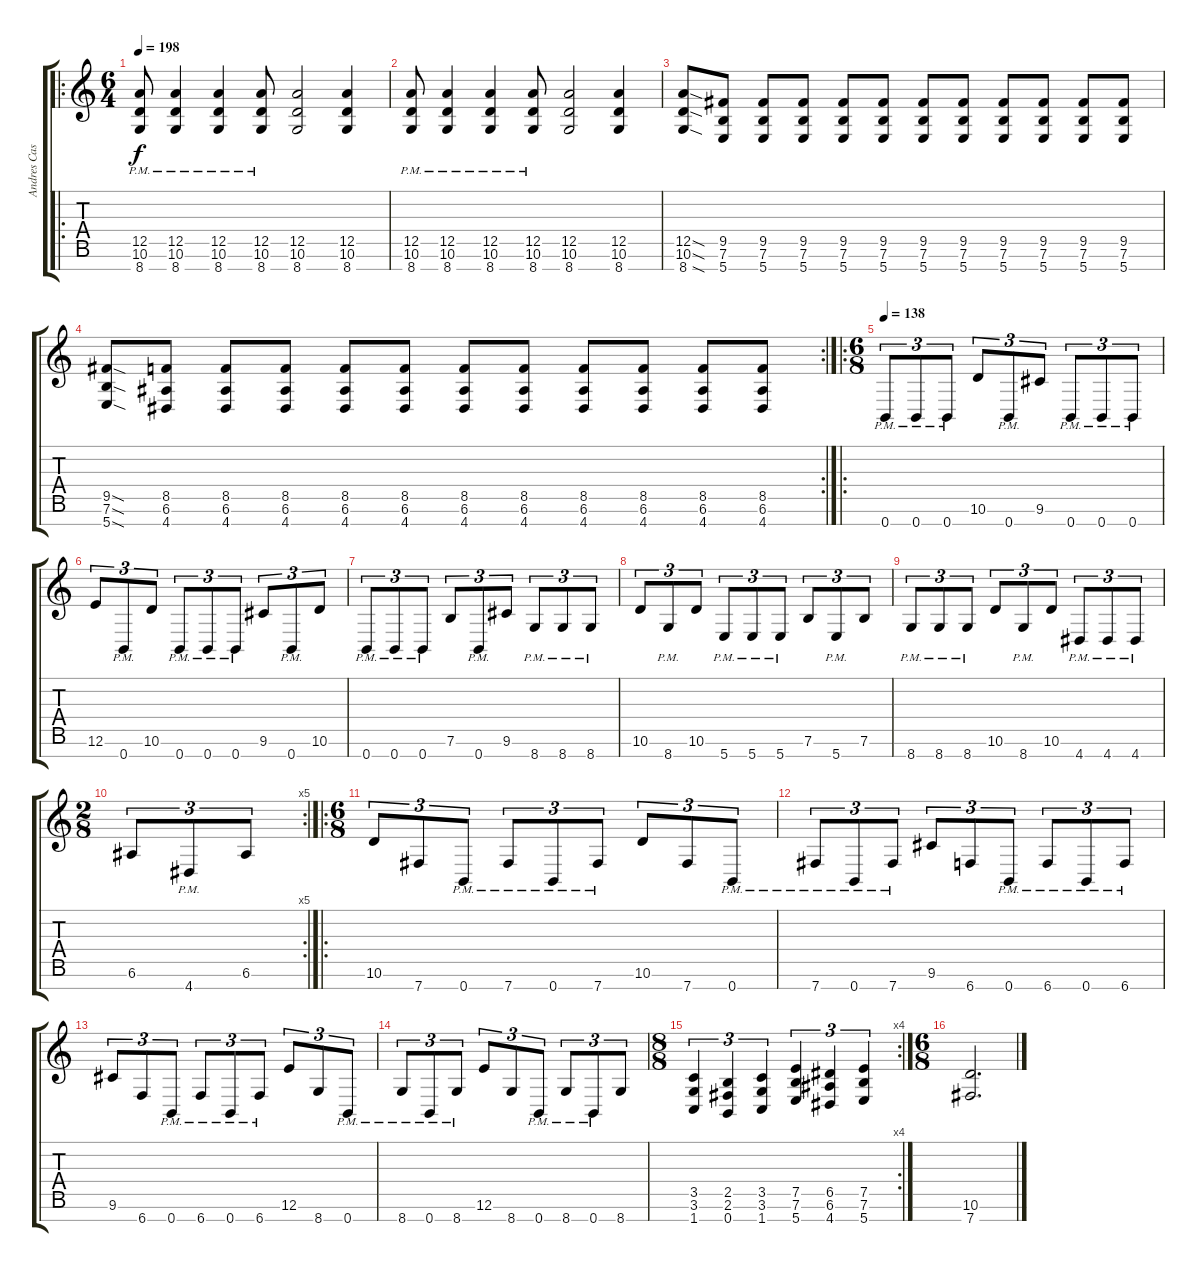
\track ("Andres Castro" "Andres Cas") {instrument distortionguitar}
\staff {score tabs}
\tuning (E4 B3 G3 D3 A2 E2 B1) {hide}
\ro
\ts (6 4)
\tempo 198
\clef g2
\ks c
(12.5{pm} 10.6{pm} 8.7{pm}).8{dy f} (12.5{pm} 10.6{pm} 8.7{pm}).4 (12.5{pm} 10.6{pm} 8.7{pm}).4 (12.5{pm} 10.6{pm} 8.7{pm}).8 (12.5 10.6 8.7).2 (12.5 10.6 8.7).4 |
(12.5{pm} 10.6{pm} 8.7{pm}).8 (12.5{pm} 10.6{pm} 8.7{pm}).4 (12.5{pm} 10.6{pm} 8.7{pm}).4 (12.5{pm} 10.6{pm} 8.7{pm}).8 (12.5 10.6 8.7).2 (12.5 10.6 8.7).4 |
(12.5{sod} 10.6{sod} 8.7{sod}).8 (9.5 7.6 5.7).8 (9.5 7.6 5.7).8 (9.5 7.6 5.7).8 (9.5 7.6 5.7).8 (9.5 7.6 5.7).8 (9.5 7.6 5.7).8 (9.5 7.6 5.7).8 (9.5 7.6 5.7).8 (9.5 7.6 5.7).8 (9.5 7.6 5.7).8 (9.5 7.6 5.7).8 |
\rc 2
(9.5{sod} 7.6{sod} 5.7{sod}).8 (8.5 6.6 4.7).8 (8.5 6.6 4.7).8 (8.5 6.6 4.7).8 (8.5 6.6 4.7).8 (8.5 6.6 4.7).8 (8.5 6.6 4.7).8 (8.5 6.6 4.7).8 (8.5 6.6 4.7).8 (8.5 6.6 4.7).8 (8.5 6.6 4.7).8 (8.5 6.6 4.7).8 |
\ro
\ts (6 8)
\tempo 138
0.7{pm}.8{tu (3 2)} 0.7{pm}.8{tu (3 2)} 0.7{pm}.8{tu (3 2)} 10.6.8{tu (3 2)} 0.7{pm}.8{tu (3 2)} 9.6.8{tu (3 2)} 0.7{pm}.8{tu (3 2)} 0.7{pm}.8{tu (3 2)} 0.7{pm}.8{tu (3 2)} |
12.6.8{tu (3 2)} 0.7{pm}.8{tu (3 2)} 10.6.8{tu (3 2)} 0.7{pm}.8{tu (3 2)} 0.7{pm}.8{tu (3 2)} 0.7{pm}.8{tu (3 2)} 9.6.8{tu (3 2)} 0.7{pm}.8{tu (3 2)} 10.6.8{tu (3 2)} |
0.7{pm}.8{tu (3 2)} 0.7{pm}.8{tu (3 2)} 0.7{pm}.8{tu (3 2)} 7.6.8{tu (3 2)} 0.7{pm}.8{tu (3 2)} 9.6.8{tu (3 2)} 8.7{pm}.8{tu (3 2)} 8.7{pm}.8{tu (3 2)} 8.7{pm}.8{tu (3 2)} |
10.6.8{tu (3 2)} 8.7{pm}.8{tu (3 2)} 10.6.8{tu (3 2)} 5.7{pm}.8{tu (3 2)} 5.7{pm}.8{tu (3 2)} 5.7{pm}.8{tu (3 2)} 7.6.8{tu (3 2)} 5.7{pm}.8{tu (3 2)} 7.6.8{tu (3 2)} |
8.7{pm}.8{tu (3 2)} 8.7{pm}.8{tu (3 2)} 8.7{pm}.8{tu (3 2)} 10.6.8{tu (3 2)} 8.7{pm}.8{tu (3 2)} 10.6.8{tu (3 2)} 4.7{pm}.8{tu (3 2)} 4.7{pm}.8{tu (3 2)} 4.7{pm}.8{tu (3 2)} |
\rc 5
\ts (2 8)
6.6.8{tu (3 2)} 4.7{pm}.8{tu (3 2)} 6.6.8{tu (3 2)} |
\ro
\ts (6 8)
10.6.8{tu (3 2)} 7.7.8{tu (3 2)} 0.7{pm}.8{tu (3 2)} 7.7{pm}.8{tu (3 2)} 0.7{pm}.8{tu (3 2)} 7.7{pm}.8{tu (3 2)} 10.6.8{tu (3 2)} 7.7.8{tu (3 2)} 0.7{pm}.8{tu (3 2)} |
7.7{pm}.8{tu (3 2)} 0.7{pm}.8{tu (3 2)} 7.7{pm}.8{tu (3 2)} 9.6.8{tu (3 2)} 6.7.8{tu (3 2)} 0.7{pm}.8{tu (3 2)} 6.7{pm}.8{tu (3 2)} 0.7{pm}.8{tu (3 2)} 6.7{pm}.8{tu (3 2)} |
9.6.8{tu (3 2)} 6.7.8{tu (3 2)} 0.7{pm}.8{tu (3 2)} 6.7{pm}.8{tu (3 2)} 0.7{pm}.8{tu (3 2)} 6.7{pm}.8{tu (3 2)} 12.6.8{tu (3 2)} 8.7.8{tu (3 2)} 0.7{pm}.8{tu (3 2)} |
8.7{pm}.8{tu (3 2)} 0.7{pm}.8{tu (3 2)} 8.7{pm}.8{tu (3 2)} 12.6.8{tu (3 2)} 8.7.8{tu (3 2)} 0.7{pm}.8{tu (3 2)} 8.7{pm}.8{tu (3 2)} 0.7{pm}.8{tu (3 2)} 8.7.8{tu (3 2)} |
\rc 4
\ts (8 8)
(3.5 3.6 1.7).4{tu (3 2)} (2.5 2.6 0.7).4{tu (3 2)} (3.5 3.6 1.7).4{tu (3 2)} (7.5 7.6 5.7).4{tu (3 2)} (6.5 6.6 4.7).4{tu (3 2)} (7.5 7.6 5.7).4{tu (3 2)} |
\ts (6 8)
(10.6 7.7).2{d}
